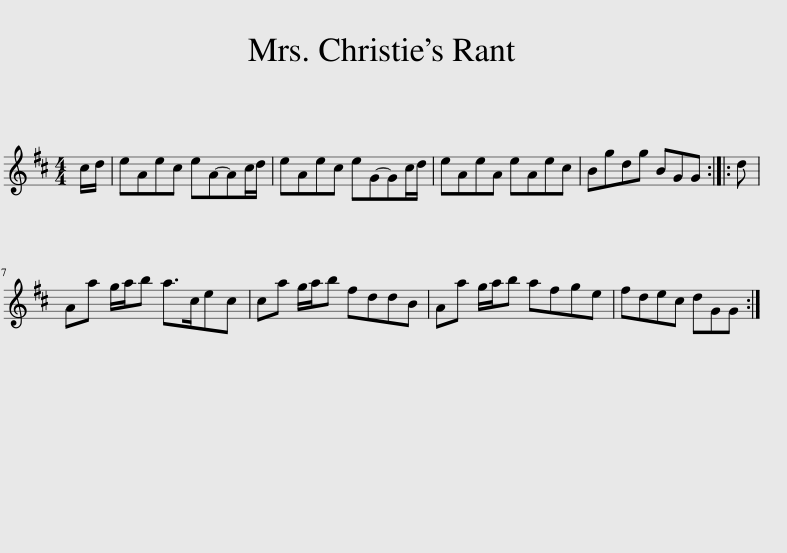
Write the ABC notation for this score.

X:1
L:1/8
M:4/4
I:linebreak $
K:D
V:1 treble
V:1
 c/d/ | eAec eA-Ac/d/ | eAec eG-Gc/d/ | eAeA eAec | Bgdg BGG :: %5
 d |$ Aa g/a/b a>cec | ca g/a/b fddB | Aa g/a/b afge | fdec dGG :| %10
